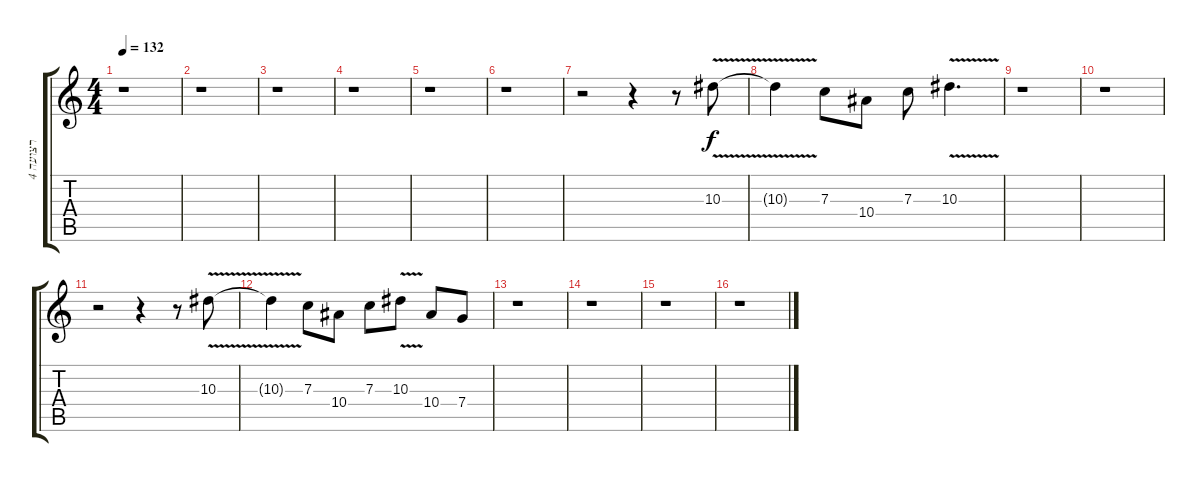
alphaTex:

\track ("רצועה 4" "רצועה 4") {instrument distortionguitar}
\staff {score tabs}
\tuning (D4 A3 F3 C3 G2 C2) {hide}
\ts (4 4)
\tempo 132
\clef g2
\ks c
r.1{dy f} |
r.1 |
r.1 |
r.1 |
r.1 |
r.1 |
r.2 r.4 r.8 10.3{v}.8 |
10.3{t}.4 7.3.8 10.4.8 7.3.8 10.3{v}.4{d} |
r.1 |
r.1 |
r.2 r.4 r.8 10.3{v}.8 |
10.3{t}.4 7.3.8 10.4.8 7.3.8 10.3{v}.8 10.4.8 7.4.8 |
r.1 |
r.1 |
r.1 |
r.1
